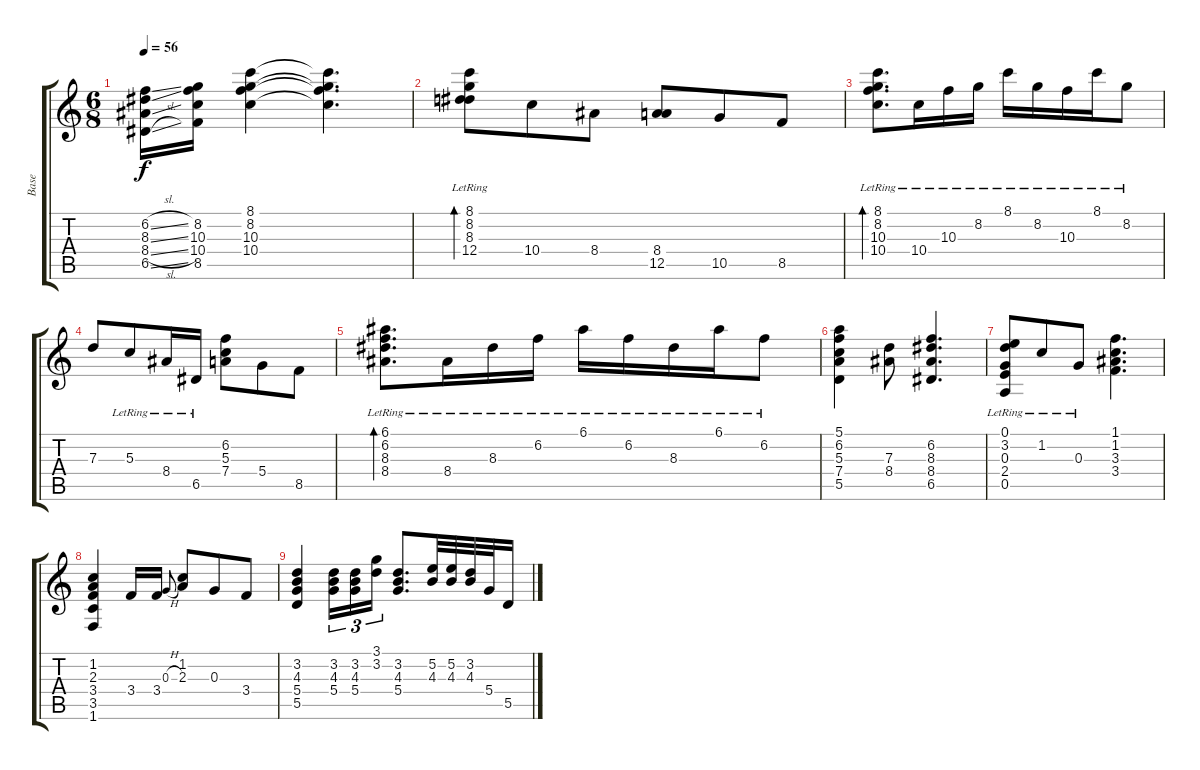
\track ("Base" "Base") {instrument acousticguitarsteel}
\staff {score tabs}
\tuning (E4 B3 G3 D3 A2 E2) {hide}
\ts (6 8)
\tempo 56
\clef g2
\ks c
(6.2{sl} 8.3{sl} 8.4{sl} 6.5{sl}).16{dy f} (8.2 10.3 10.4 8.5).16 (8.1 8.2 10.3 10.4).4 (8.1{t} 8.2{t} 10.3{t} 10.4{t}).4{d} |
(8.1 8.2 8.3{lr} 12.4).8{bd 480} 10.4.8 8.4.8 (8.4 12.5).8 10.5.8 8.5.8 |
(8.1{lr} 8.2{lr} 10.3{lr} 10.4{lr}).8{d bd 120} 10.4{lr}.16 10.3{lr}.16 8.2{lr}.16 8.1{lr}.16 8.2{lr}.16 10.3{lr}.16 8.1{lr}.16 8.2{lr}.8 |
7.3.8 5.3{lr}.8 8.4{lr}.16 6.5{lr}.16 (6.2 5.3 7.4).8 5.4.8 8.5.8 |
(6.1{lr} 6.2{lr} 8.3{lr} 8.4{lr}).8{d bd 120} 8.4{lr}.16 8.3{lr}.16 6.2{lr}.16 6.1{lr}.16 6.2{lr}.16 8.3{lr}.16 6.1{lr}.16 6.2{lr}.8 |
(5.1 6.2 5.3 7.4 5.5).4 (7.3 8.4).8 (6.2 8.3 8.4 6.5).4{d} |
(0.1 3.2{lr} 0.3 2.4 0.5).8 1.2{lr}.8 0.3{lr}.8 (1.1 1.2 3.3 3.4).4{d} |
(1.2 2.3 3.4 3.5 1.6).4 3.4.16 3.4.16 0.3{h}.8{gr onbeat} (1.2 2.3).8 0.3.8 3.4.8 |
(3.2 4.3 5.4 5.5).4 (3.2 4.3 5.4).16{tu (3 2)} (3.2 4.3 5.4).16{tu (3 2)} (3.1 3.2).16{tu (3 2)} (3.2 4.3 5.4).8{d} (5.2 4.3).32 (5.2 4.3).32 (3.2 4.3).32 5.4.32 5.5.16
